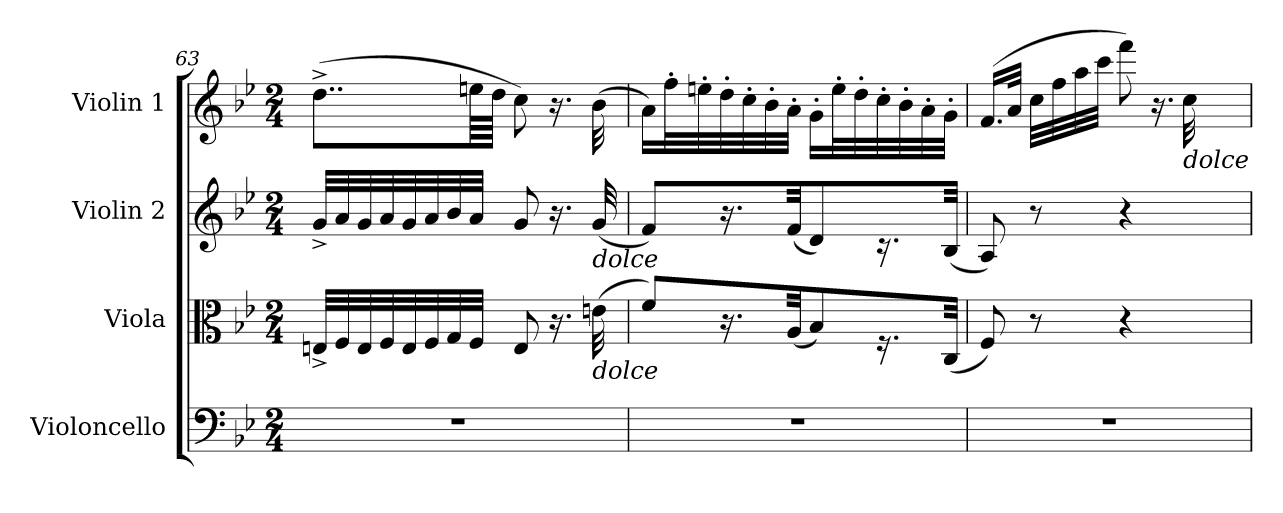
**kern	**kern	**kern	**kern
*part4	*part3	*part2	*part1
*staff4	*staff3	*staff2	*staff1
*I"Violoncello	*I"Viola	*I"Violin 2	*I"Violin 1
*I'Vc	*I'Vla	*I'Vln	*I'Vln
!!LO:LB:g=z
*clefF4	*clefC3	*clefG2	*clefG2
*k[b-e-]	*k[b-e-]	*k[b-e-]	*k[b-e-]
*M2/4	*M2/4	*M2/4	*M2/4
=63	=63	=63	=63
2r	32En^/LLL	32g^/LLL	(8..dd^\L
.	32F/	32a/	.
.	32E/	32g/	.
.	32F/	32a/	.
.	32E/	32g/	.
.	32F/	32a/	.
.	32G/	32b-/	.
.	32F/JJJ	32a/JJJ	64een\LLL
.	.	.	64dd\JJJJ
.	8E/	8g/	8cc\)
.	16.r	16.r	16.r
!	!	!LO:TX:b:i:t=dolce	!
!	!LO:TX:b:i:t=dolce	!	!
.	(32en\	(32g/	(32b-\
=64	=64	=64	=64
2r	8f\L)	8f/L)	16a\LL)
.	.	.	32ff'\L
.	.	.	32een'\
.	16.r	16.r	32dd'\
.	.	.	32cc'\
.	.	.	32b-'\
.	(32A\JJk	(32f/JJk	32a'\JJJ
.	8B-/L)	8d/L)	16g'\LL
.	.	.	32ee'\L
.	.	.	32dd'\
.	16.r	16.r	32cc'\
.	.	.	32b-'\
.	.	.	32a'\
.	(32C/JJk	(32B-/JJk	32g'\JJJ
=65	=65	=65	=65
2r	8F/)	8A/)	(16.f/LL
.	.	.	32a/JJk
.	8r	8r	32cc\LLL
.	.	.	32ff\
.	.	.	32aa\
.	.	.	32ccc\JJJ
.	4r	4r	8fff\)
.	.	.	16.r
!	!	!	!LO:TX:b:i:t=dolce
.	.	.	32cc\
=	=	=	=
*-	*-	*-	*-
